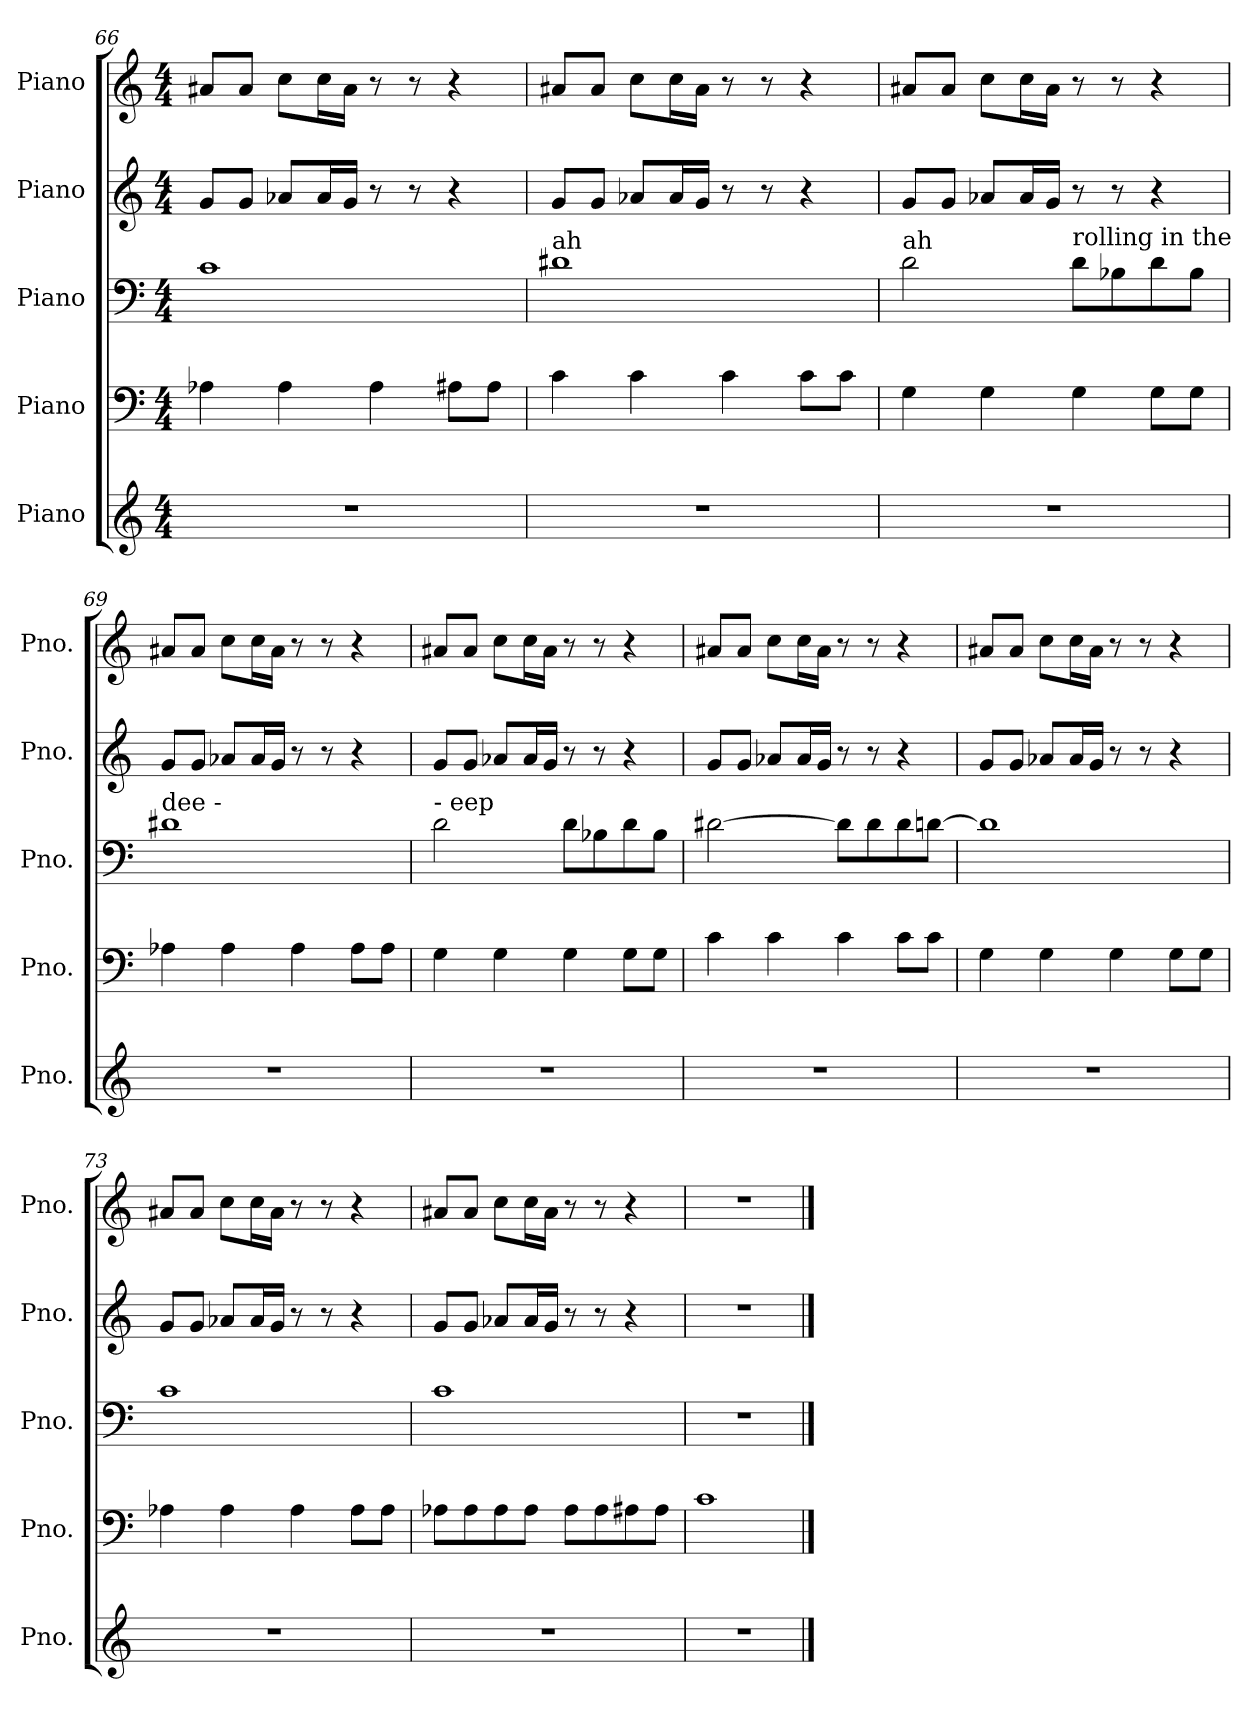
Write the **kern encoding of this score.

**kern	**kern	**kern	**kern	**kern
*part5	*part4	*part3	*part2	*part1
*staff5	*staff4	*staff3	*staff2	*staff1
*I"Piano	*I"Piano	*I"Piano	*I"Piano	*I"Piano
*I'Pno.	*I'Pno.	*I'Pno.	*I'Pno.	*I'Pno.
!!LO:PB:g=z
*clefG2	*clefF4	*clefF4	*clefG2	*clefG2
*k[]	*k[]	*k[]	*k[]	*k[]
*M4/4	*M4/4	*M4/4	*M4/4	*M4/4
=66	=66	=66	=66	=66
1r	4A-X\	1c	8g/L	8a#X/L
.	.	.	8g/J	8a#/J
.	4A-\	.	8a-X/L	8cc\L
.	.	.	16a-/L	16cc\L
.	.	.	16g/JJ	16a#\JJ
.	4A-\	.	8r	8r
.	.	.	8r	8r
.	8A#X\L	.	4r	4r
.	8A#\J	.	.	.
=67	=67	=67	=67	=67
!	!	!LO:TX:a:t=ah	!	!
1r	4c\	1d#X	8g/L	8a#X/L
.	.	.	8g/J	8a#/J
.	4c\	.	8a-X/L	8cc\L
.	.	.	16a-/L	16cc\L
.	.	.	16g/JJ	16a#\JJ
.	4c\	.	8r	8r
.	.	.	8r	8r
.	8c\L	.	4r	4r
.	8c\J	.	.	.
=68	=68	=68	=68	=68
!	!	!LO:TX:a:t=ah	!	!
1r	4G\	2d\	8g/L	8a#X/L
.	.	.	8g/J	8a#/J
.	4G\	.	8a-X/L	8cc\L
.	.	.	16a-/L	16cc\L
.	.	.	16g/JJ	16a#\JJ
!	!	!LO:TX:a:t=rolling in the	!	!
.	4G\	8d\L	8r	8r
.	.	8B-X\	8r	8r
.	8G\L	8d\	4r	4r
.	8G\J	8B-\J	.	.
=69	=69	=69	=69	=69
!	!	!LO:TX:a:t=dee -	!	!
1r	4A-X\	1d#X	8g/L	8a#X/L
.	.	.	8g/J	8a#/J
.	4A-\	.	8a-X/L	8cc\L
.	.	.	16a-/L	16cc\L
.	.	.	16g/JJ	16a#\JJ
.	4A-\	.	8r	8r
.	.	.	8r	8r
.	8A-\L	.	4r	4r
.	8A-\J	.	.	.
!!LO:LB:g=z
=70	=70	=70	=70	=70
!	!	!LO:TX:a:t=- eep	!	!
1r	4G\	2d\	8g/L	8a#X/L
.	.	.	8g/J	8a#/J
.	4G\	.	8a-X/L	8cc\L
.	.	.	16a-/L	16cc\L
.	.	.	16g/JJ	16a#\JJ
.	4G\	8d\L	8r	8r
.	.	8B-X\	8r	8r
.	8G\L	8d\	4r	4r
.	8G\J	8B-\J	.	.
=71	=71	=71	=71	=71
1r	4c\	[2d#X\	8g/L	8a#X/L
.	.	.	8g/J	8a#/J
.	4c\	.	8a-X/L	8cc\L
.	.	.	16a-/L	16cc\L
.	.	.	16g/JJ	16a#\JJ
.	4c\	8d#\L]	8r	8r
.	.	8d#\	8r	8r
.	8c\L	8d#\	4r	4r
.	8c\J	[8dn\J	.	.
=72	=72	=72	=72	=72
1r	4G\	1d]	8g/L	8a#X/L
.	.	.	8g/J	8a#/J
.	4G\	.	8a-X/L	8cc\L
.	.	.	16a-/L	16cc\L
.	.	.	16g/JJ	16a#\JJ
.	4G\	.	8r	8r
.	.	.	8r	8r
.	8G\L	.	4r	4r
.	8G\J	.	.	.
=73	=73	=73	=73	=73
1r	4A-X\	1c	8g/L	8a#X/L
.	.	.	8g/J	8a#/J
.	4A-\	.	8a-X/L	8cc\L
.	.	.	16a-/L	16cc\L
.	.	.	16g/JJ	16a#\JJ
.	4A-\	.	8r	8r
.	.	.	8r	8r
.	8A-\L	.	4r	4r
.	8A-\J	.	.	.
!!LO:PB:g=z
=74	=74	=74	=74	=74
1r	8A-X\L	1c	8g/L	8a#X/L
.	8A-\	.	8g/J	8a#/J
.	8A-\	.	8a-X/L	8cc\L
.	8A-\J	.	16a-/L	16cc\L
.	.	.	16g/JJ	16a#\JJ
.	8A-\L	.	8r	8r
.	8A-\	.	8r	8r
.	8A#X\	.	4r	4r
.	8A#\J	.	.	.
=75	=75	=75	=75	=75
1r	1c	1r	1r	1r
==	==	==	==	==
*-	*-	*-	*-	*-
